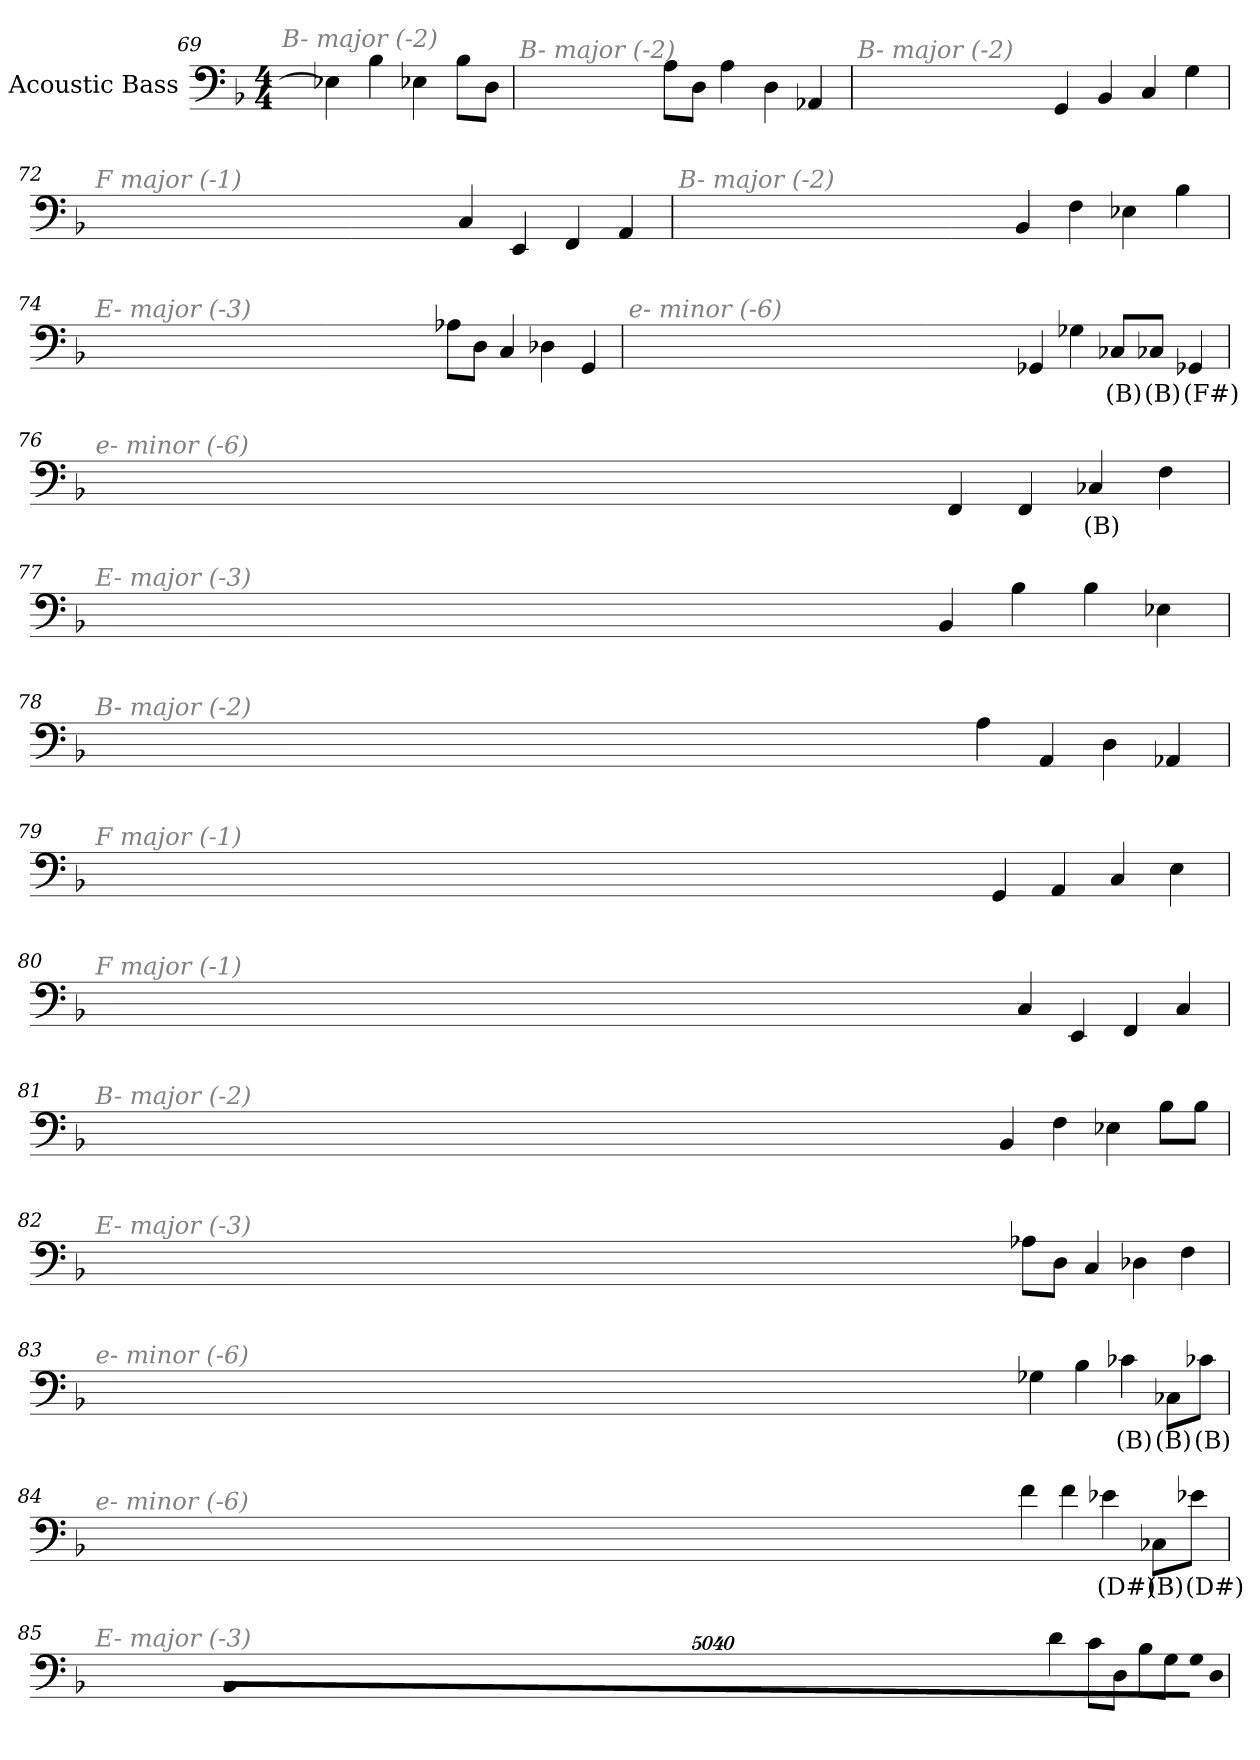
**kern	**text
*part1	*part1
*staff1	*staff1
*I"Acoustic Bass	*
*clefF4	*
*ITrd7c12	*
*k[b-]	*
*F:	*
*M4/4	*
=69	=69
!LO:TX:i:color=#808080:t=B- major (-2)	!
4EE-X]	.
4BB-	.
4EE-X	.
8BB-L	.
8DDJ	.
=70	=70
!LO:TX:i:color=#808080:t=B- major (-2)	!
8AAL	.
8DDJ	.
4AA	.
4DD	.
4AAA-X	.
=71	=71
!LO:TX:i:color=#808080:t=B- major (-2)	!
4GGG	.
4BBB-	.
4CC	.
4GG	.
=72	=72
!LO:TX:i:color=#808080:t=F major (-1)	!
4CC	.
4EEE	.
4FFF	.
4AAA	.
=73	=73
!LO:TX:i:color=#808080:t=B- major (-2)	!
4BBB-	.
4FF	.
4EE-X	.
4BB-	.
=74	=74
!LO:TX:i:color=#808080:t=E- major (-3)	!
8AA-XL	.
8DDJ	.
4CC	.
4DD-X	.
4GGG	.
=75	=75
!LO:TX:i:color=#808080:t=e- minor (-6)	!
4GGG-X	.
4GG-X	.
8CC-XiL	(B)
8CC-XiJ	(B)
4GGG-Xi	(F#)
=76	=76
!LO:TX:i:color=#808080:t=e- minor (-6)	!
4FFF	.
4FFF	.
4CC-Xi	(B)
4FF	.
=77	=77
!LO:TX:i:color=#808080:t=E- major (-3)	!
4BBB-	.
4BB-	.
4BB-	.
4EE-X	.
=78	=78
!LO:TX:i:color=#808080:t=B- major (-2)	!
4AA	.
4AAA	.
4DD	.
4AAA-X	.
=79	=79
!LO:TX:i:color=#808080:t=F major (-1)	!
4GGG	.
4AAA	.
4CC	.
4EE	.
=80	=80
!LO:TX:i:color=#808080:t=F major (-1)	!
4CC	.
4EEE	.
4FFF	.
4CC	.
=81	=81
!LO:TX:i:color=#808080:t=B- major (-2)	!
4BBB-	.
4FF	.
4EE-X	.
8BB-L	.
8BB-J	.
=82	=82
!LO:TX:i:color=#808080:t=E- major (-3)	!
8AA-XL	.
8DDJ	.
4CC	.
4DD-X	.
4FF	.
=83	=83
!LO:TX:i:color=#808080:t=e- minor (-6)	!
4GG-X	.
4BB-	.
4C-Xi	(B)
8CC-XiL	(B)
8C-XiJ	(B)
=84	=84
!LO:TX:i:color=#808080:t=e- minor (-6)	!
4F	.
4F	.
4E-Xi	(D#)
8CC-XiL	(B)
8E-XiJ	(D#)
=85	=85
!LO:TX:i:color=#808080:t=E- major (-3)	!
4D	.
8CL	.
8DDJ	.
8BB-L	.
8GGJ	.
!LO:N:vis=8	!
40320%3347GGL	.
!LO:N:vis=8	!
40320%3347DD	.
!LO:N:vis=8	!
40320%3347BBB-J	.
=	=
*-	*-
